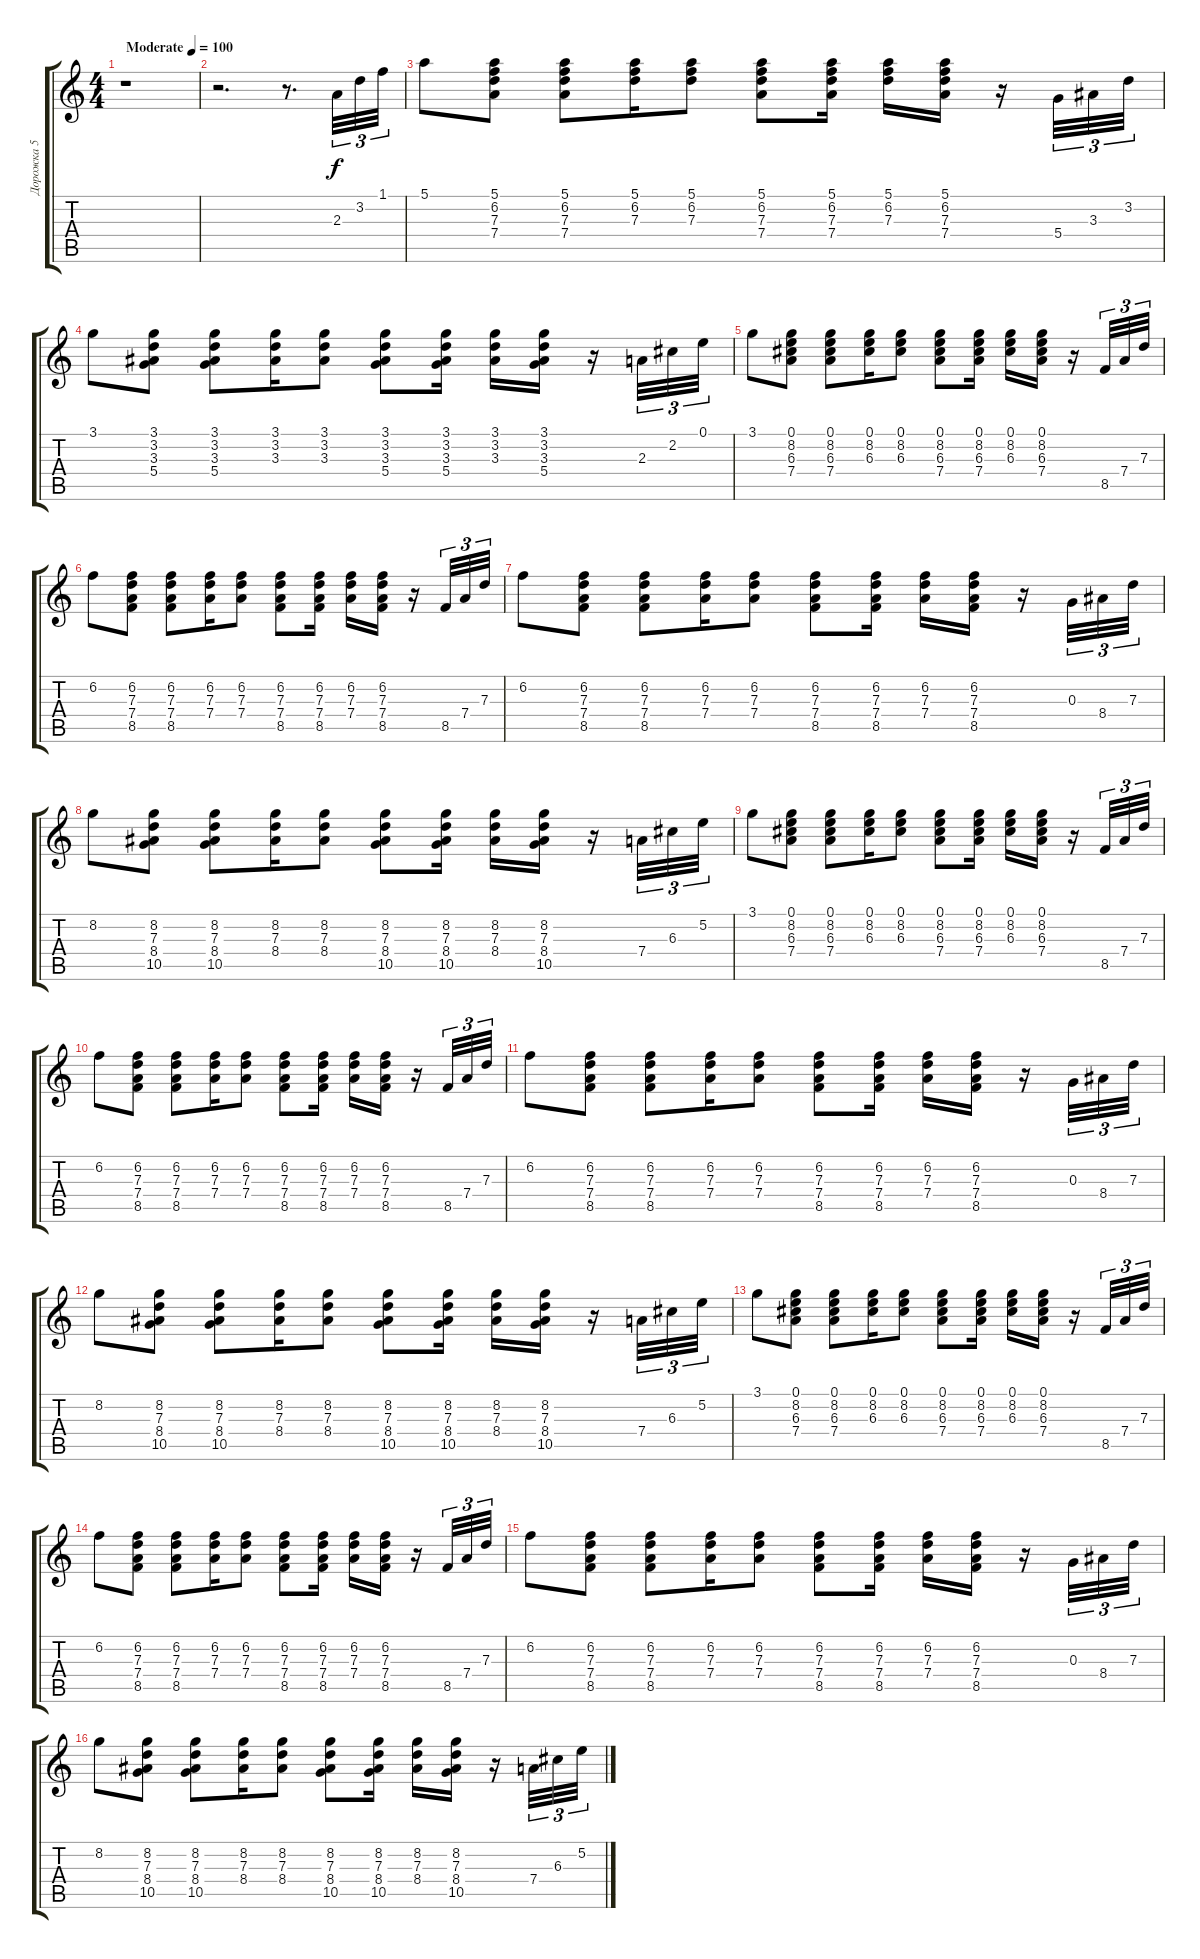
\track ("Дорожка 5" "Дорожка 5") {instrument acousticguitarsteel}
\staff {score tabs}
\tuning (E4 B3 G3 D3 A2 E2) {hide}
\ts (4 4)
\tempo (100 "Moderate")
\clef g2
\ks c
r.1{dy f instrument acousticguitarsteel} |
r.2{d} r.8{d} 2.3.32{tu (3 2)} 3.2.32{tu (3 2)} 1.1.32{tu (3 2)} |
5.1.8 (5.1 6.2 7.3 7.4).8 (5.1 6.2 7.3 7.4).8 (5.1 6.2 7.3).16 (5.1 6.2 7.3).8 (5.1 6.2 7.3 7.4).8 (5.1 6.2 7.3 7.4).16 (5.1 6.2 7.3).16 (5.1 6.2 7.3 7.4).16 r.16 5.4.32{tu (3 2)} 3.3.32{tu (3 2)} 3.2.32{tu (3 2)} |
3.1.8 (3.1 3.2 3.3 5.4).8 (3.1 3.2 3.3 5.4).8 (3.1 3.2 3.3).16 (3.1 3.2 3.3).8 (3.1 3.2 3.3 5.4).8 (3.1 3.2 3.3 5.4).16 (3.1 3.2 3.3).16 (3.1 3.2 3.3 5.4).16 r.16 2.3.32{tu (3 2)} 2.2.32{tu (3 2)} 0.1.32{tu (3 2)} |
3.1.8 (0.1 8.2 6.3 7.4).8 (0.1 8.2 6.3 7.4).8 (0.1 8.2 6.3).16 (0.1 8.2 6.3).8 (0.1 8.2 6.3 7.4).8 (0.1 8.2 6.3 7.4).16 (0.1 8.2 6.3).16 (0.1 8.2 6.3 7.4).16 r.16 8.5.32{tu (3 2)} 7.4.32{tu (3 2)} 7.3.32{tu (3 2)} |
6.2.8 (6.2 7.3 7.4 8.5).8 (6.2 7.3 7.4 8.5).8 (6.2 7.3 7.4).16 (6.2 7.3 7.4).8 (6.2 7.3 7.4 8.5).8 (6.2 7.3 7.4 8.5).16 (6.2 7.3 7.4).16 (6.2 7.3 7.4 8.5).16 r.16 8.5.32{tu (3 2)} 7.4.32{tu (3 2)} 7.3.32{tu (3 2)} |
6.2.8 (6.2 7.3 7.4 8.5).8 (6.2 7.3 7.4 8.5).8 (6.2 7.3 7.4).16 (6.2 7.3 7.4).8 (6.2 7.3 7.4 8.5).8 (6.2 7.3 7.4 8.5).16 (6.2 7.3 7.4).16 (6.2 7.3 7.4 8.5).16 r.16 0.3.32{tu (3 2)} 8.4.32{tu (3 2)} 7.3.32{tu (3 2)} |
8.2.8 (8.2 7.3 8.4 10.5).8 (8.2 7.3 8.4 10.5).8 (8.2 7.3 8.4).16 (8.2 7.3 8.4).8 (8.2 7.3 8.4 10.5).8 (8.2 7.3 8.4 10.5).16 (8.2 7.3 8.4).16 (8.2 7.3 8.4 10.5).16 r.16 7.4.32{tu (3 2)} 6.3.32{tu (3 2)} 5.2.32{tu (3 2)} |
3.1.8 (0.1 8.2 6.3 7.4).8 (0.1 8.2 6.3 7.4).8 (0.1 8.2 6.3).16 (0.1 8.2 6.3).8 (0.1 8.2 6.3 7.4).8 (0.1 8.2 6.3 7.4).16 (0.1 8.2 6.3).16 (0.1 8.2 6.3 7.4).16 r.16 8.5.32{tu (3 2)} 7.4.32{tu (3 2)} 7.3.32{tu (3 2)} |
6.2.8 (6.2 7.3 7.4 8.5).8 (6.2 7.3 7.4 8.5).8 (6.2 7.3 7.4).16 (6.2 7.3 7.4).8 (6.2 7.3 7.4 8.5).8 (6.2 7.3 7.4 8.5).16 (6.2 7.3 7.4).16 (6.2 7.3 7.4 8.5).16 r.16 8.5.32{tu (3 2)} 7.4.32{tu (3 2)} 7.3.32{tu (3 2)} |
6.2.8 (6.2 7.3 7.4 8.5).8 (6.2 7.3 7.4 8.5).8 (6.2 7.3 7.4).16 (6.2 7.3 7.4).8 (6.2 7.3 7.4 8.5).8 (6.2 7.3 7.4 8.5).16 (6.2 7.3 7.4).16 (6.2 7.3 7.4 8.5).16 r.16 0.3.32{tu (3 2)} 8.4.32{tu (3 2)} 7.3.32{tu (3 2)} |
8.2.8 (8.2 7.3 8.4 10.5).8 (8.2 7.3 8.4 10.5).8 (8.2 7.3 8.4).16 (8.2 7.3 8.4).8 (8.2 7.3 8.4 10.5).8 (8.2 7.3 8.4 10.5).16 (8.2 7.3 8.4).16 (8.2 7.3 8.4 10.5).16 r.16 7.4.32{tu (3 2)} 6.3.32{tu (3 2)} 5.2.32{tu (3 2)} |
3.1.8 (0.1 8.2 6.3 7.4).8 (0.1 8.2 6.3 7.4).8 (0.1 8.2 6.3).16 (0.1 8.2 6.3).8 (0.1 8.2 6.3 7.4).8 (0.1 8.2 6.3 7.4).16 (0.1 8.2 6.3).16 (0.1 8.2 6.3 7.4).16 r.16 8.5.32{tu (3 2)} 7.4.32{tu (3 2)} 7.3.32{tu (3 2)} |
6.2.8 (6.2 7.3 7.4 8.5).8 (6.2 7.3 7.4 8.5).8 (6.2 7.3 7.4).16 (6.2 7.3 7.4).8 (6.2 7.3 7.4 8.5).8 (6.2 7.3 7.4 8.5).16 (6.2 7.3 7.4).16 (6.2 7.3 7.4 8.5).16 r.16 8.5.32{tu (3 2)} 7.4.32{tu (3 2)} 7.3.32{tu (3 2)} |
6.2.8 (6.2 7.3 7.4 8.5).8 (6.2 7.3 7.4 8.5).8 (6.2 7.3 7.4).16 (6.2 7.3 7.4).8 (6.2 7.3 7.4 8.5).8 (6.2 7.3 7.4 8.5).16 (6.2 7.3 7.4).16 (6.2 7.3 7.4 8.5).16 r.16 0.3.32{tu (3 2)} 8.4.32{tu (3 2)} 7.3.32{tu (3 2)} |
8.2.8 (8.2 7.3 8.4 10.5).8 (8.2 7.3 8.4 10.5).8 (8.2 7.3 8.4).16 (8.2 7.3 8.4).8 (8.2 7.3 8.4 10.5).8 (8.2 7.3 8.4 10.5).16 (8.2 7.3 8.4).16 (8.2 7.3 8.4 10.5).16 r.16 7.4.32{tu (3 2)} 6.3.32{tu (3 2)} 5.2.32{tu (3 2)}
